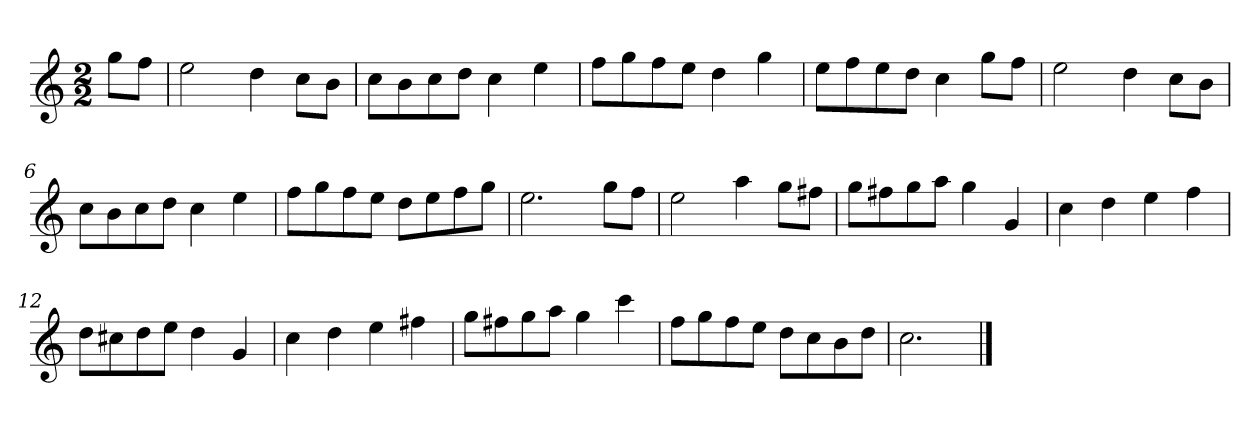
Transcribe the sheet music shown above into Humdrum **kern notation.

**kern
*part1
*staff1
*k[]
*M2/2
*MM120
=
8ggL
8ffJ
=1
2ee
4dd
8ccL
8bJ
=2
8ccL
8b
8cc
8ddJ
4cc
4ee
=3
8ffL
8gg
8ff
8eeJ
4dd
4gg
=4
8eeL
8ff
8ee
8ddJ
4cc
8ggL
8ffJ
=5
2ee
4dd
8ccL
8bJ
=6
8ccL
8b
8cc
8ddJ
4cc
4ee
=7
8ffL
8gg
8ff
8eeJ
8ddL
8ee
8ff
8ggJ
=8
2.ee
8ggL
8ffJ
=9
2ee
4aa
8ggL
8ff#XJ
=10
8ggL
8ff#X
8gg
8aaJ
4gg
4g
=11
4cc
4dd
4ee
4ff
=12
8ddL
8cc#X
8dd
8eeJ
4dd
4g
=13
4cc
4dd
4ee
4ff#X
=14
8ggL
8ff#X
8gg
8aaJ
4gg
4ccc
=15
8ffL
8gg
8ff
8eeJ
8ddL
8cc
8b
8ddJ
=16
2.cc
==
*-
